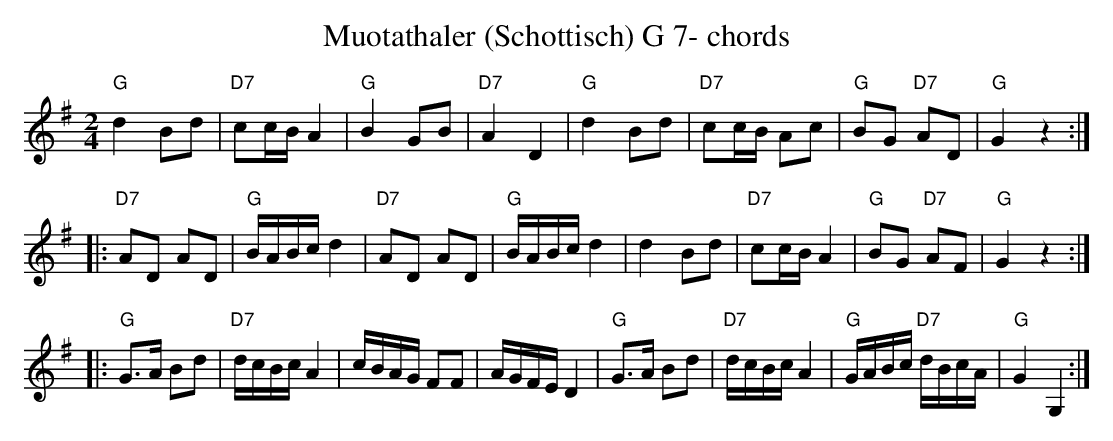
X:1
T:Muotathaler (Schottisch) G 7- chords
M:2/4
L:1/8
K:Gmaj%%MIDI gchordon
"G"d2 Bd | "D7"cc/2B/2 A2 | "G"B2 GB | "D7"A2D2 | "G"d2 Bd | "D7"cc/2B/2 Ac | "G"BG "D7"AD | "G"G2z2 ::
"D7"AD AD | "G"B/2A/2B/2c/2 d2 | "D7"AD AD | "G"B/2A/2B/2c/2 d2 | d2 Bd | "D7"cc/2B/2 A2 | "G"BG "D7"AF | "G"G2z2 ::
"G"G>A Bd | "D7"d/2c/2B/2c/2 A2 | c/2B/2A/2G/2 FF | A/2G/2F/2E/2 D2 | "G"G>A Bd | "D7"d/2c/2B/2c/2 A2 | "G"G/2A/2B/2c/2 "D7"d/2B/2c/2A/2 | "G"G2G,2 :|
